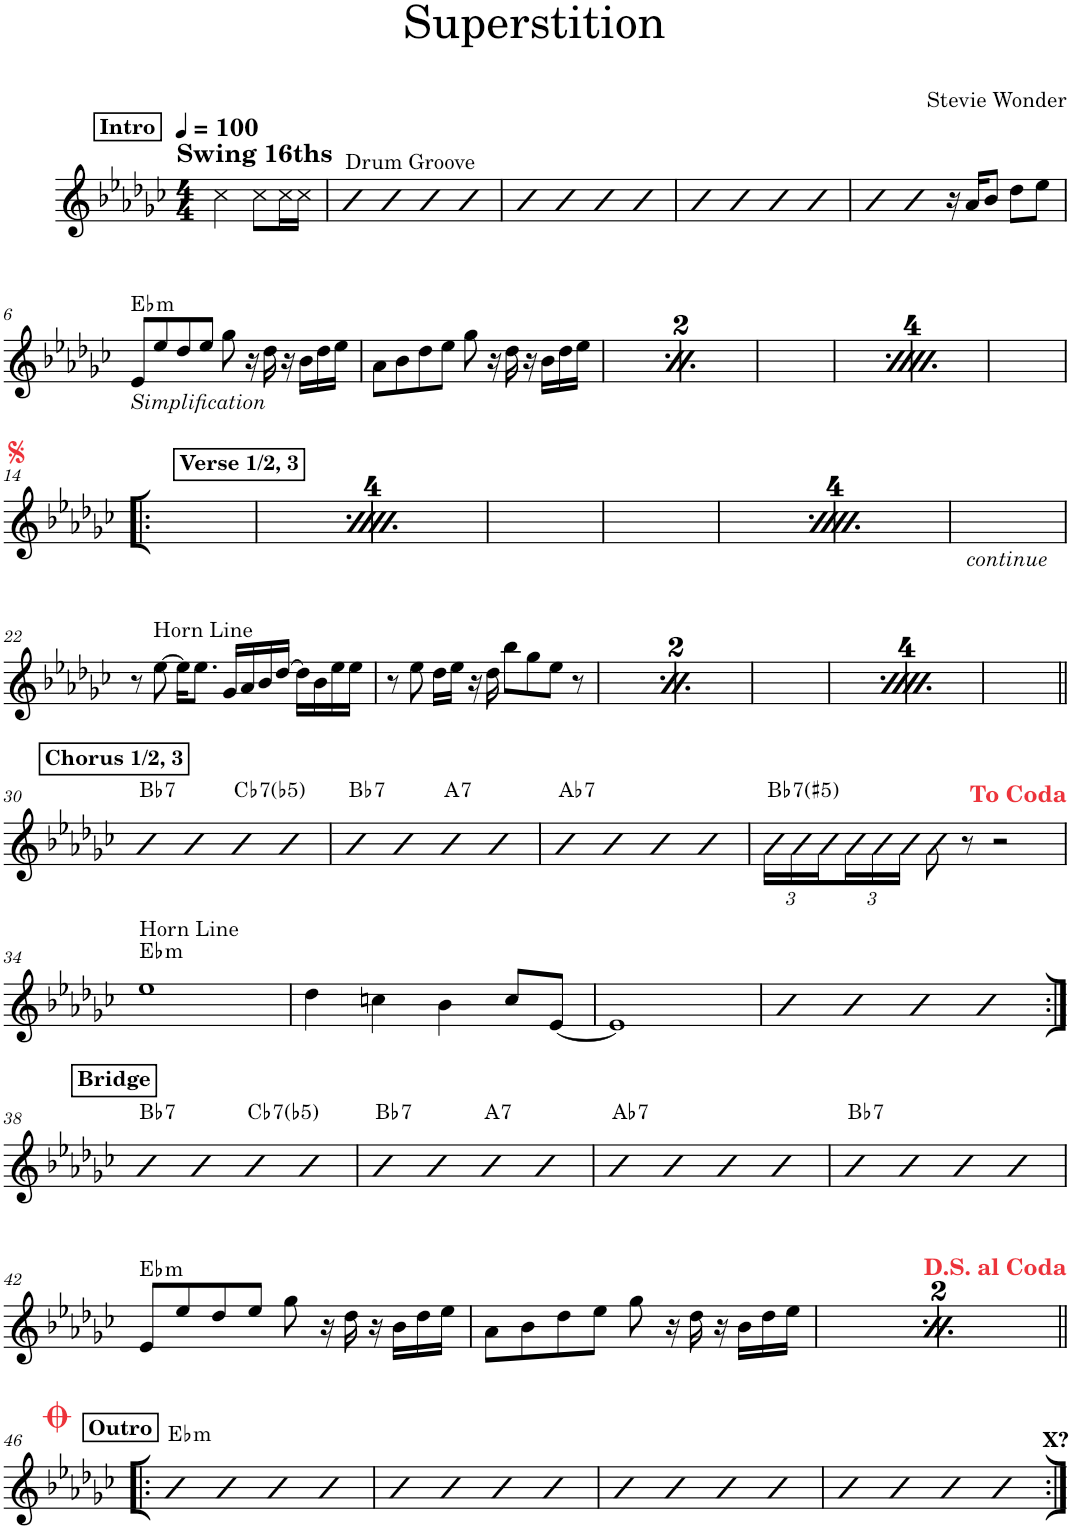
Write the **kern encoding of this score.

**kern	**harte
*part1	*part1
*staff1	*
*I"Piano	*
*I'Pno.	*
*clefG2	*
*k[b-e-a-d-g-c-]	*
*M4/4	*
*MM100	*
!!LO:REH:place=s1:a:B:cj:t=Intro
=1	=1
!LO:TX:a:B:t=Swing 16ths	!
4cc-\	.
8cc-\L	.
16cc-\L	.
16cc-\JJ	.
=2	=2
!LO:TX:a:t=Drum Groove	!
4b-	.
4b-	.
4b-	.
4b-	.
=3	=3
4b-	.
4b-	.
4b-	.
4b-	.
=4	=4
4b-	.
4b-	.
4b-	.
4b-	.
=5	=5
4b-	.
4b-	.
16r	.
16a-/KL	.
8b-/J	.
8dd-\L	.
8ee-\J	.
!!LO:LB:g=z
=6	=6
!LO:TX:b:i:t=Simplification	!LO:H:kt=m
8e-/L	Eb:min
8ee-/	.
8dd-/	.
8ee-/J	.
8gg-\	.
16r	.
16dd-\	.
16r	.
16b-\LL	.
16dd-\	.
16ee-\JJ	.
=7	=7
8a-\L	.
8b-\	.
8dd-\	.
8ee-\J	.
8gg-\	.
16r	.
16dd-\	.
16r	.
16b-\LL	.
16dd-\	.
16ee-\JJ	.
=8	=8
!LO:TX:b:i:t=Simplification	!LO:H:kt=m
8e-/L	Eb:min
8ee-/	.
8dd-/	.
8ee-/J	.
8gg-\	.
16r	.
16dd-\	.
16r	.
16b-\LL	.
16dd-\	.
16ee-\JJ	.
=9	=9
8a-\L	.
8b-\	.
8dd-\	.
8ee-\J	.
8gg-\	.
16r	.
16dd-\	.
16r	.
16b-\LL	.
16dd-\	.
16ee-\JJ	.
=10	=10
!LO:TX:b:i:t=Simplification	!LO:H:kt=m
8e-/L	Eb:min
8ee-/	.
8dd-/	.
8ee-/J	.
8gg-\	.
16r	.
16dd-\	.
16r	.
16b-\LL	.
16dd-\	.
16ee-\JJ	.
=11	=11
8a-\L	.
8b-\	.
8dd-\	.
8ee-\J	.
8gg-\	.
16r	.
16dd-\	.
16r	.
16b-\LL	.
16dd-\	.
16ee-\JJ	.
=12	=12
!LO:TX:b:i:t=Simplification	!LO:H:kt=m
8e-/L	Eb:min
8ee-/	.
8dd-/	.
8ee-/J	.
8gg-\	.
16r	.
16dd-\	.
16r	.
16b-\LL	.
16dd-\	.
16ee-\JJ	.
=13	=13
8a-\L	.
8b-\	.
8dd-\	.
8ee-\J	.
8gg-\	.
16r	.
16dd-\	.
16r	.
16b-\LL	.
16dd-\	.
16ee-\JJ	.
!!LO:LB:g=z
=14!|:	=14!|:
!LO:TX:b:i:t=Simplification	!LO:H:kt=m
8e-/L	Eb:min
8ee-/	.
8dd-/	.
8ee-/J	.
8gg-\	.
16r	.
16dd-\	.
16r	.
16b-\LL	.
16dd-\	.
16ee-\JJ	.
=15	=15
8a-\L	.
8b-\	.
8dd-\	.
8ee-\J	.
8gg-\	.
16r	.
16dd-\	.
16r	.
16b-\LL	.
16dd-\	.
16ee-\JJ	.
=16	=16
!LO:TX:b:i:t=Simplification	!LO:H:kt=m
8e-/L	Eb:min
8ee-/	.
8dd-/	.
8ee-/J	.
8gg-\	.
16r	.
16dd-\	.
16r	.
16b-\LL	.
16dd-\	.
16ee-\JJ	.
=17	=17
8a-\L	.
8b-\	.
8dd-\	.
8ee-\J	.
8gg-\	.
16r	.
16dd-\	.
16r	.
16b-\LL	.
16dd-\	.
16ee-\JJ	.
=18	=18
!LO:TX:b:i:t=Simplification	!LO:H:kt=m
8e-/L	Eb:min
8ee-/	.
8dd-/	.
8ee-/J	.
8gg-\	.
16r	.
16dd-\	.
16r	.
16b-\LL	.
16dd-\	.
16ee-\JJ	.
=19	=19
8a-\L	.
8b-\	.
8dd-\	.
8ee-\J	.
8gg-\	.
16r	.
16dd-\	.
16r	.
16b-\LL	.
16dd-\	.
16ee-\JJ	.
=20	=20
!LO:TX:b:i:t=Simplification	!LO:H:kt=m
8e-/L	Eb:min
8ee-/	.
8dd-/	.
8ee-/J	.
8gg-\	.
16r	.
16dd-\	.
16r	.
16b-\LL	.
16dd-\	.
16ee-\JJ	.
=21	=21
8a-\L	.
8b-\	.
8dd-\	.
8ee-\J	.
8gg-\	.
16r	.
16dd-\	.
16r	.
16b-\LL	.
16dd-\	.
16ee-\JJ	.
!!LO:LB:g=z
=22	=22
8r	.
!LO:TX:a:t=Horn Line	!
[8ee-\	.
16ee-\KL]	.
8.ee-\J	.
16g-/LL	.
16a-/	.
16b-/	.
[16dd-/JJ	.
16dd-\LL]	.
16b-\	.
16ee-\	.
16ee-\JJ	.
=23	=23
8r	.
8ee-\	.
16dd-\LL	.
16ee-\JJ	.
16r	.
16dd-\	.
8bb-\L	.
8gg-\	.
8ee-\J	.
8r	.
=24	=24
8r	.
!LO:TX:a:t=Horn Line	!
[8ee-\	.
16ee-\KL]	.
8.ee-\J	.
16g-/LL	.
16a-/	.
16b-/	.
[16dd-/JJ	.
16dd-\LL]	.
16b-\	.
16ee-\	.
16ee-\JJ	.
=25	=25
8r	.
8ee-\	.
16dd-\LL	.
16ee-\JJ	.
16r	.
16dd-\	.
8bb-\L	.
8gg-\	.
8ee-\J	.
8r	.
=26	=26
8r	.
!LO:TX:a:t=Horn Line	!
[8ee-\	.
16ee-\KL]	.
8.ee-\J	.
16g-/LL	.
16a-/	.
16b-/	.
[16dd-/JJ	.
16dd-\LL]	.
16b-\	.
16ee-\	.
16ee-\JJ	.
=27	=27
8r	.
8ee-\	.
16dd-\LL	.
16ee-\JJ	.
16r	.
16dd-\	.
8bb-\L	.
8gg-\	.
8ee-\J	.
8r	.
=28	=28
8r	.
!LO:TX:a:t=Horn Line	!
[8ee-\	.
16ee-\KL]	.
8.ee-\J	.
16g-/LL	.
16a-/	.
16b-/	.
[16dd-/JJ	.
16dd-\LL]	.
16b-\	.
16ee-\	.
16ee-\JJ	.
=29	=29
8r	.
8ee-\	.
16dd-\LL	.
16ee-\JJ	.
16r	.
16dd-\	.
8bb-\L	.
8gg-\	.
8ee-\J	.
8r	.
!!LO:LB:g=z
!!LO:REH:place=s1:a:B:cj:t=Chorus 1/2, 3
=30||	=30||
!	!LO:H:kt=7
4b-	Bb:7
4b-	.
!	!LO:H:kt=7
4b-	Cb:(3,b5,b7)
4b-	.
=31	=31
!	!LO:H:kt=7
4b-	Bb:7
4b-	.
!	!LO:H:kt=7
4b-	A:7
4b-	.
=32	=32
!	!LO:H:kt=7
4b-	Ab:7
4b-	.
4b-	.
4b-	.
=33	=33
*Xbrackettup	*
!	!LO:H:kt=7
24b-\LL	Bb:(3,#5,b7)
24b-\	.
24b-\	.
24b-\	.
24b-\	.
24b-\JJ	.
8b-\	.
8r	.
2r	.
!!LO:LB:g=z
=34	=34
!LO:TX:a:t=Horn Line	!LO:H:kt=m
1ee-	Eb:min
=35	=35
4dd-\	.
4ccn\	.
4b-\	.
8cc/L	.
[8e-/J	.
=36	=36
1e-]	.
=37	=37
4b-	.
4b-	.
4b-	.
4b-	.
!!LO:LB:g=z
!!LO:REH:place=s1:a:B:cj:t=Bridge
=38:|!	=38:|!
!	!LO:H:kt=7
4b-	Bb:7
4b-	.
!	!LO:H:kt=7
4b-	Cb:(3,b5,b7)
4b-	.
=39	=39
!	!LO:H:kt=7
4b-	Bb:7
4b-	.
!	!LO:H:kt=7
4b-	A:7
4b-	.
=40	=40
!	!LO:H:kt=7
4b-	Ab:7
4b-	.
4b-	.
4b-	.
=41	=41
!	!LO:H:kt=7
4b-	Bb:7
4b-	.
4b-	.
4b-	.
!!LO:LB:g=z
=42	=42
!	!LO:H:kt=m
8e-/L	Eb:min
8ee-/	.
8dd-/	.
8ee-/J	.
8gg-\	.
16r	.
16dd-\	.
16r	.
16b-\LL	.
16dd-\	.
16ee-\JJ	.
=43	=43
8a-\L	.
8b-\	.
8dd-\	.
8ee-\J	.
8gg-\	.
16r	.
16dd-\	.
16r	.
16b-\LL	.
16dd-\	.
16ee-\JJ	.
=44	=44
!	!LO:H:kt=m
8e-/L	Eb:min
8ee-/	.
8dd-/	.
8ee-/J	.
8gg-\	.
16r	.
16dd-\	.
16r	.
16b-\LL	.
16dd-\	.
16ee-\JJ	.
=45	=45
8a-\L	.
8b-\	.
8dd-\	.
8ee-\J	.
8gg-\	.
16r	.
16dd-\	.
16r	.
16b-\LL	.
16dd-\	.
16ee-\JJ	.
!!LO:LB:g=z
!!LO:REH:place=s1:a:B:cj:t=Outro
=46!|:	=46!|:
!	!LO:H:kt=m
4b-	Eb:min
4b-	.
4b-	.
4b-	.
=47	=47
4b-	.
4b-	.
4b-	.
4b-	.
=48	=48
4b-	.
4b-	.
4b-	.
4b-	.
=49	=49
4b-	.
4b-	.
4b-	.
!LO:TX:a:B:t=X?	!
4b-	.
=:|!	=:|!
*-	*-
